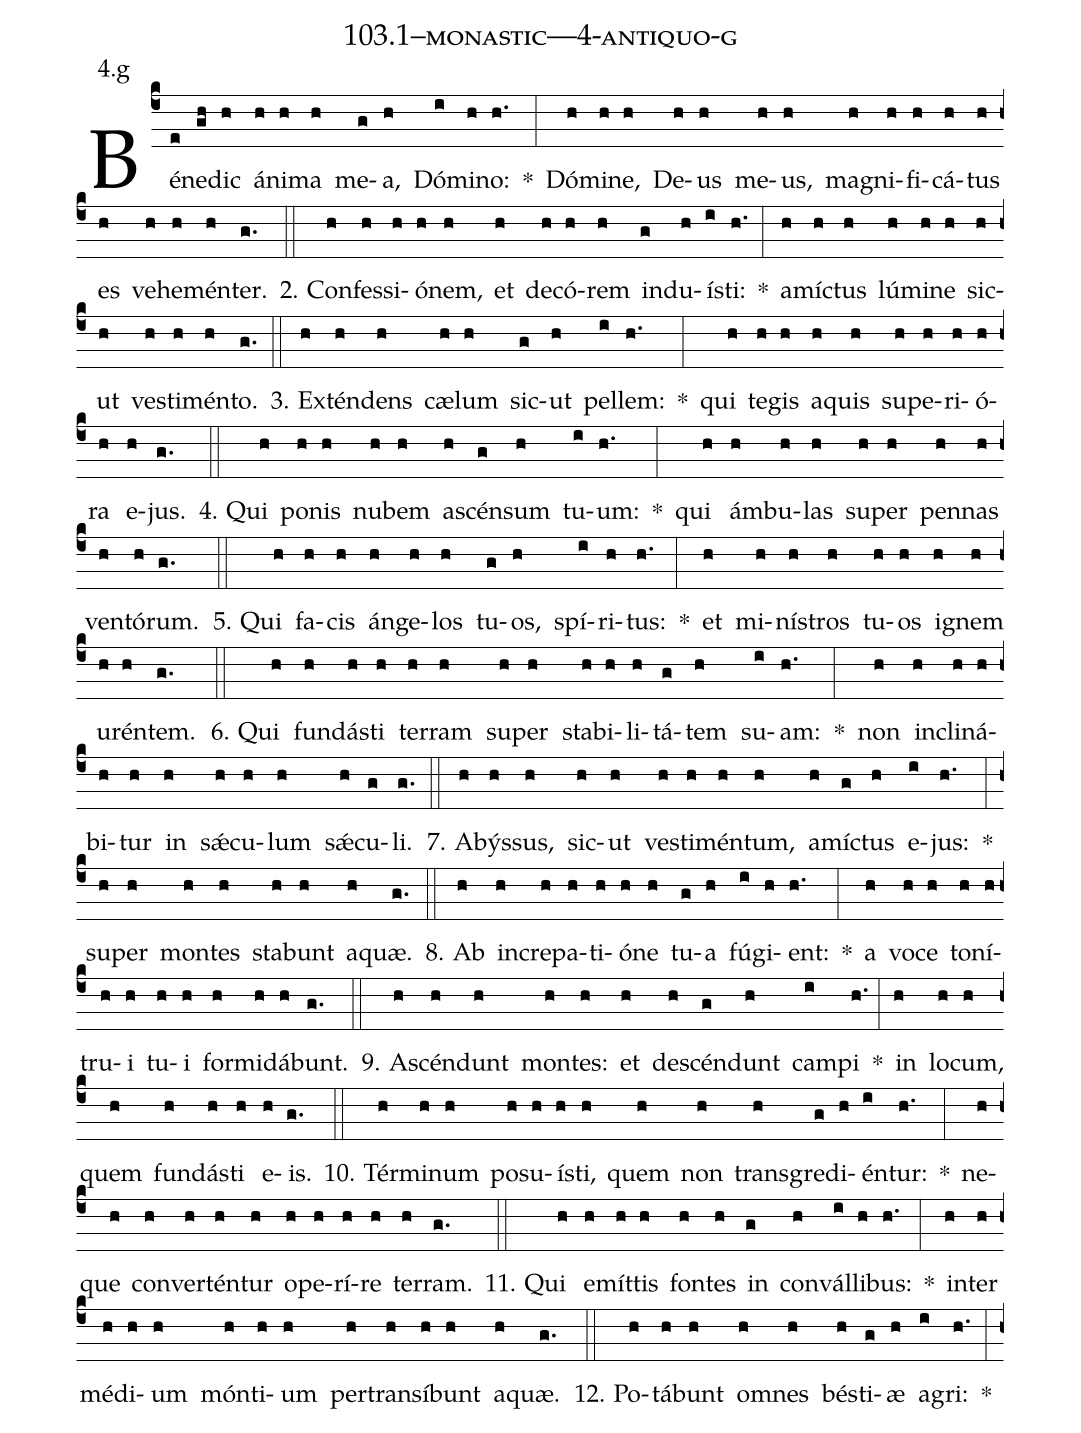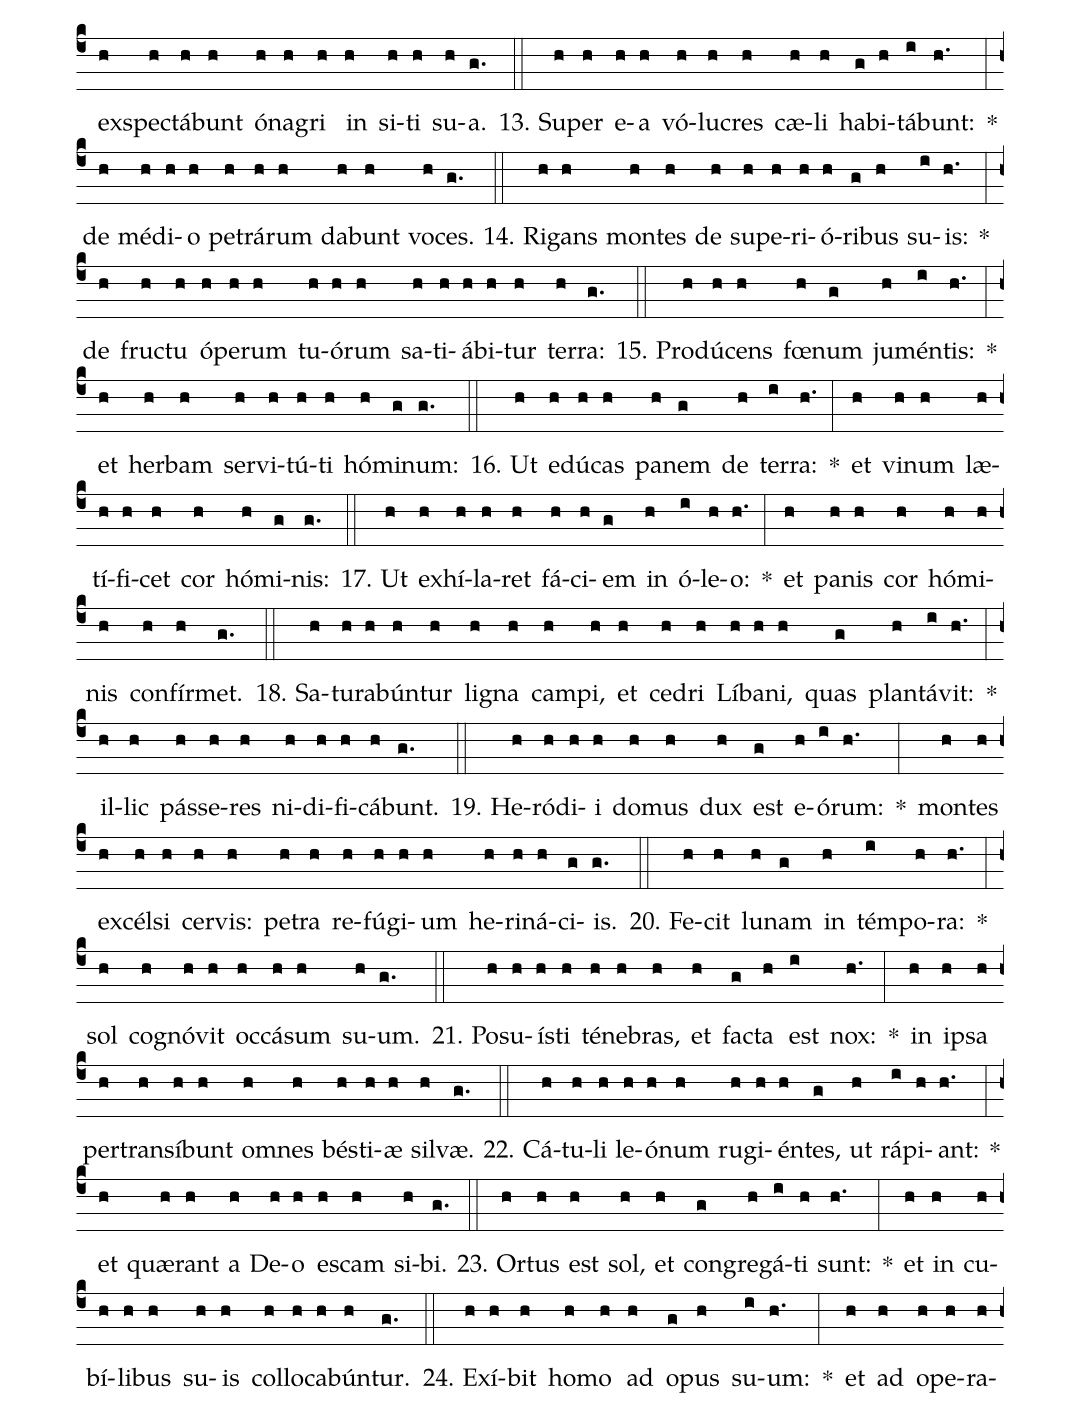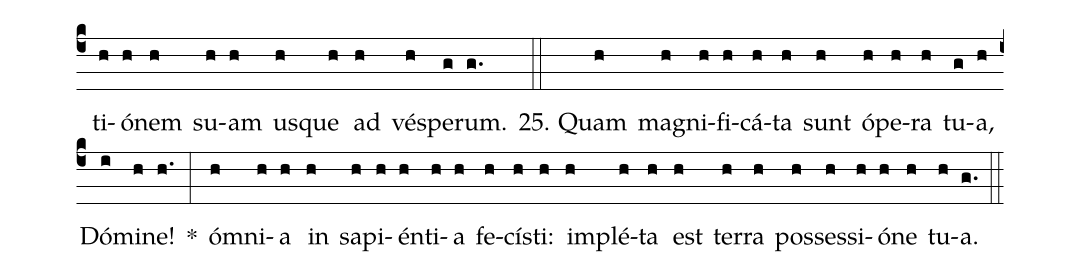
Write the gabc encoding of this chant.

name: 103.1--monastic---4-antiquo-g;
annotation: 4.g;
%%
(c4)Bé(e)ne(gh)dic(h) á(h)ni(h)ma(h) me(g)a,(h) Dó(i)mi(h)no:(h.) *(:) Dó(h)mi(h)ne,(h) De(h)us(h) me(h)us,(h) ma(h)gni(h)fi(h)cá(h)tus(h) es(h) ve(h)he(h)mén(h)ter.(g.) (::)
2. Con(h)fes(h)si(h)ó(h)nem,(h) et(h) de(h)có(h)rem(h) ind(g)u(h)ís(i)ti:(h.) *(:) a(h)míc(h)tus(h) lú(h)mi(h)ne(h) sic(h)ut(h) ves(h)ti(h)mén(h)to.(g.) (::)
3. Ex(h)tén(h)dens(h) cæ(h)lum(h) sic(g)ut(h) pel(i)lem:(h.) *(:) qui(h) te(h)gis(h) a(h)quis(h) su(h)pe(h)ri(h)ó(h)ra(h) e(h)jus.(g.) (::)
4. Qui(h) po(h)nis(h) nu(h)bem(h) a(h)scén(g)sum(h) tu(i)um:(h.) *(:) qui(h) ám(h)bu(h)las(h) su(h)per(h) pen(h)nas(h) ven(h)tó(h)rum.(g.) (::)
5. Qui(h) fa(h)cis(h) án(h)ge(h)los(h) tu(g)os,(h) spí(i)ri(h)tus:(h.) *(:) et(h) mi(h)nís(h)tros(h) tu(h)os(h) i(h)gnem(h) u(h)rén(h)tem.(g.) (::)
6. Qui(h) fun(h)dás(h)ti(h) ter(h)ram(h) su(h)per(h) sta(h)bi(h)li(h)tá(g)tem(h) su(i)am:(h.) *(:) non(h) in(h)cli(h)ná(h)bi(h)tur(h) in(h) sǽ(h)cu(h)lum(h) sǽ(h)cu(g)li.(g.) (::)
7. A(h)býs(h)sus,(h) sic(h)ut(h) ves(h)ti(h)mén(h)tum,(h) a(h)míc(g)tus(h) e(i)jus:(h.) *(:) su(h)per(h) mon(h)tes(h) sta(h)bunt(h) a(h)quæ.(g.) (::)
8. Ab(h) in(h)cre(h)pa(h)ti(h)ó(h)ne(h) tu(g)a(h) fú(i)gi(h)ent:(h.) *(:) a(h) vo(h)ce(h) to(h)ní(h)tru(h)i(h) tu(h)i(h) for(h)mi(h)dá(h)bunt.(g.) (::)
9. A(h)scén(h)dunt(h) mon(h)tes:(h) et(h) de(h)scén(g)dunt(h) cam(i)pi(h.) *(:) in(h) lo(h)cum,(h) quem(h) fun(h)dás(h)ti(h) e(h)is.(g.) (::)
10. Tér(h)mi(h)num(h) po(h)su(h)ís(h)ti,(h) quem(h) non(h) trans(h)gre(g)di(h)én(i)tur:(h.) *(:) ne(h)que(h) con(h)ver(h)tén(h)tur(h) o(h)pe(h)rí(h)re(h) ter(h)ram.(g.) (::)
11. Qui(h) e(h)mít(h)tis(h) fon(h)tes(h) in(g) con(h)vál(i)li(h)bus:(h.) *(:) in(h)ter(h) mé(h)di(h)um(h) món(h)ti(h)um(h) per(h)trans(h)í(h)bunt(h) a(h)quæ.(g.) (::)
12. Po(h)tá(h)bunt(h) om(h)nes(h) bés(h)ti(g)æ(h) a(i)gri:(h.) *(:) ex(h)spec(h)tá(h)bunt(h) ó(h)na(h)gri(h) in(h) si(h)ti(h) su(h)a.(g.) (::)
13. Su(h)per(h) e(h)a(h) vó(h)lu(h)cres(h) cæ(h)li(h) ha(g)bi(h)tá(i)bunt:(h.) *(:) de(h) mé(h)di(h)o(h) pe(h)trá(h)rum(h) da(h)bunt(h) vo(h)ces.(g.) (::)
14. Ri(h)gans(h) mon(h)tes(h) de(h) su(h)pe(h)ri(h)ó(h)ri(g)bus(h) su(i)is:(h.) *(:) de(h) fruc(h)tu(h) ó(h)pe(h)rum(h) tu(h)ó(h)rum(h) sa(h)ti(h)á(h)bi(h)tur(h) ter(h)ra:(g.) (::)
15. Pro(h)dú(h)cens(h) fœ(h)num(g) ju(h)mén(i)tis:(h.) *(:) et(h) her(h)bam(h) ser(h)vi(h)tú(h)ti(h) hó(h)mi(g)num:(g.) (::)
16. Ut(h) e(h)dú(h)cas(h) pa(h)nem(g) de(h) ter(i)ra:(h.) *(:) et(h) vi(h)num(h) læ(h)tí(h)fi(h)cet(h) cor(h) hó(h)mi(g)nis:(g.) (::)
17. Ut(h) ex(h)hí(h)la(h)ret(h) fá(h)ci(h)em(g) in(h) ó(i)le(h)o:(h.) *(:) et(h) pa(h)nis(h) cor(h) hó(h)mi(h)nis(h) con(h)fír(h)met.(g.) (::)
18. Sa(h)tu(h)ra(h)bún(h)tur(h) li(h)gna(h) cam(h)pi,(h) et(h) ce(h)dri(h) Lí(h)ba(h)ni,(h) quas(g) plan(h)tá(i)vit:(h.) *(:) il(h)lic(h) pás(h)se(h)res(h) ni(h)di(h)fi(h)cá(h)bunt.(g.) (::)
19. He(h)ró(h)di(h)i(h) do(h)mus(h) dux(h) est(g) e(h)ó(i)rum:(h.) *(:) mon(h)tes(h) ex(h)cél(h)si(h) cer(h)vis:(h) pe(h)tra(h) re(h)fú(h)gi(h)um(h) he(h)ri(h)ná(h)ci(g)is.(g.) (::)
20. Fe(h)cit(h) lu(h)nam(g) in(h) tém(i)po(h)ra:(h.) *(:) sol(h) co(h)gnó(h)vit(h) oc(h)cá(h)sum(h) su(h)um.(g.) (::)
21. Po(h)su(h)ís(h)ti(h) té(h)ne(h)bras,(h) et(h) fac(g)ta(h) est(i) nox:(h.) *(:) in(h) ip(h)sa(h) per(h)trans(h)í(h)bunt(h) om(h)nes(h) bés(h)ti(h)æ(h) sil(h)væ.(g.) (::)
22. Cá(h)tu(h)li(h) le(h)ó(h)num(h) ru(h)gi(h)én(h)tes,(g) ut(h) rá(i)pi(h)ant:(h.) *(:) et(h) quæ(h)rant(h) a(h) De(h)o(h) es(h)cam(h) si(h)bi.(g.) (::)
23. Or(h)tus(h) est(h) sol,(h) et(h) con(g)gre(h)gá(i)ti(h) sunt:(h.) *(:) et(h) in(h) cu(h)bí(h)li(h)bus(h) su(h)is(h) col(h)lo(h)ca(h)bún(h)tur.(g.) (::)
24. Ex(h)í(h)bit(h) ho(h)mo(h) ad(h) o(g)pus(h) su(i)um:(h.) *(:) et(h) ad(h) o(h)pe(h)ra(h)ti(h)ó(h)nem(h) su(h)am(h) us(h)que(h) ad(h) vés(h)pe(g)rum.(g.) (::)
25. Quam(h) ma(h)gni(h)fi(h)cá(h)ta(h) sunt(h) ó(h)pe(h)ra(h) tu(g)a,(h) Dó(i)mi(h)ne!(h.) *(:) óm(h)ni(h)a(h) in(h) sa(h)pi(h)én(h)ti(h)a(h) fe(h)cís(h)ti:(h) im(h)plé(h)ta(h) est(h) ter(h)ra(h) pos(h)ses(h)si(h)ó(h)ne(h) tu(h)a.(g.) (::)
